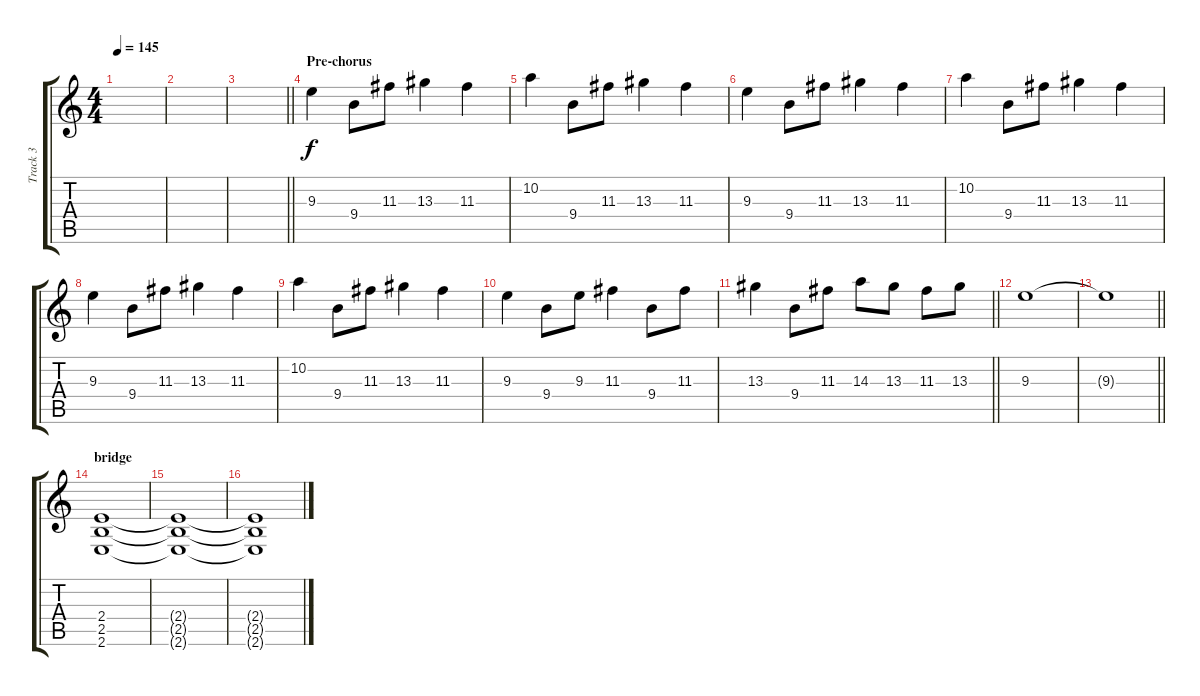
\track ("Track 3" "Track 3") {instrument distortionguitar}
\staff {score tabs}
\tuning (E4 B3 G3 D3 A2 D2) {hide}
\ts (4 4)
\tempo 145
\clef g2
\ks c
|
|
\barLineRight lightlight
|
\section ("" "Pre-chorus")
9.3.4 9.4.8 11.3.8 13.3.4 11.3.4 |
10.2.4 9.4.8 11.3.8 13.3.4 11.3.4 |
9.3.4 9.4.8 11.3.8 13.3.4 11.3.4 |
10.2.4 9.4.8 11.3.8 13.3.4 11.3.4 |
9.3.4 9.4.8 11.3.8 13.3.4 11.3.4 |
10.2.4 9.4.8 11.3.8 13.3.4 11.3.4 |
9.3.4 9.4.8 9.3.8 11.3.4 9.4.8 11.3.8 |
\barLineRight lightlight
13.3.4 9.4.8 11.3.8 14.3.8 13.3.8 11.3.8 13.3.8 |
9.3.1 |
\barLineRight lightlight
9.3{t}.1 |
\section ("" "bridge")
(2.4 2.5 2.6).1 |
(2.4{t} 2.5{t} 2.6{t}).1 |
(2.4{t} 2.5{t} 2.6{t}).1
